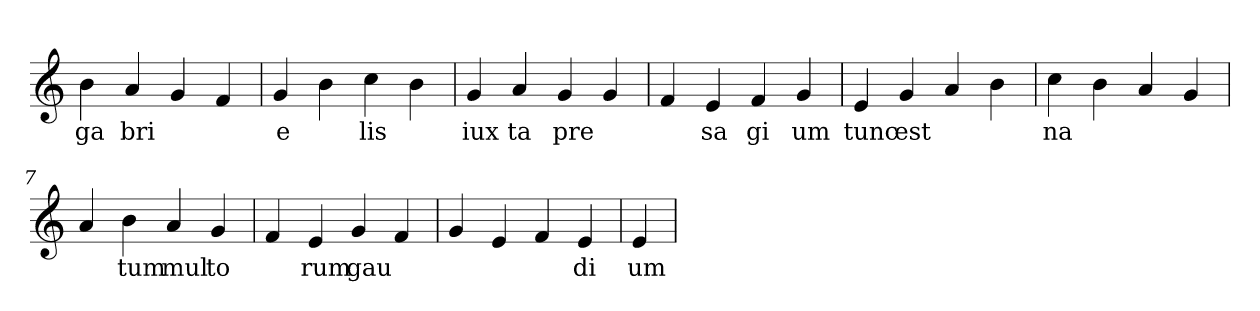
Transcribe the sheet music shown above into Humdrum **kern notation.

**kern	**text
*part1	*part1
*staff1	*staff1
*clefG2	*
=1	=1
4b	ga
4a	bri
4g	.
4f	.
=2	=2
4g	e
4b	.
4cc	lis
4b	.
=3	=3
4g	iux
4a	ta
4g	pre
4g	.
=4	=4
4f	.
4e	sa
4f	gi
4g	um
=5	=5
4e	tunc
4g	est
4a	.
4b	.
=6	=6
4cc	na
4b	.
4a	.
4g	.
=7	=7
4a	.
4b	tum
4a	mul
4g	to
=8	=8
4f	.
4e	rum
4g	gau
4f	.
=9	=9
4g	.
4e	.
4f	.
4e	di
=10	=10
4e	um
=	=
*-	*-
